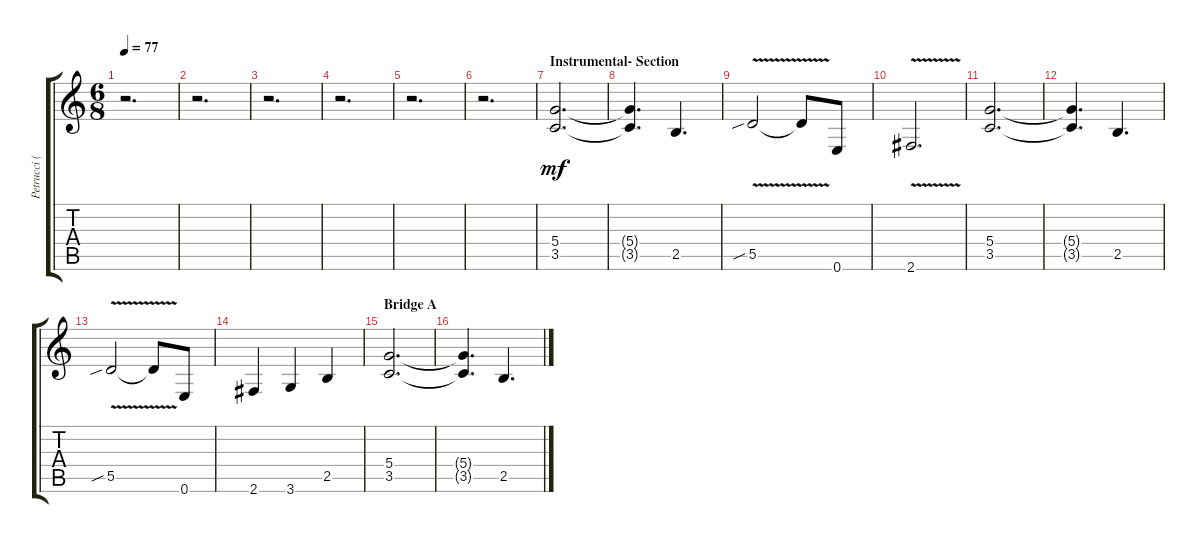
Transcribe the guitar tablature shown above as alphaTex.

\track ("Petrucci (Distortion Guitar2)" "Petrucci (") {instrument distortionguitar}
\staff {score tabs}
\tuning (E4 B3 G3 D3 A2 E2) {hide}
\ts (6 8)
\tempo 77
\clef g2
\ks c
r.2{d dy mf} |
r.2{d} |
r.2{d} |
r.2{d} |
r.2{d} |
r.2{d} |
\section ("" "Instrumental- Section")
(5.4 3.5).2{d} |
(5.4{t} 3.5{t}).4{d} 2.5.4{d} |
5.5{v sib}.2 5.5{v t}.8 0.6.8 |
2.6{v}.2{d} |
(5.4 3.5).2{d} |
(5.4{t} 3.5{t}).4{d} 2.5.4{d} |
5.5{v sib}.2 5.5{v t}.8 0.6.8 |
2.6.4 3.6.4 2.5.4 |
\section ("" "Bridge A")
(5.4 3.5).2{d} |
(5.4{t} 3.5{t}).4{d} 2.5.4{d}
